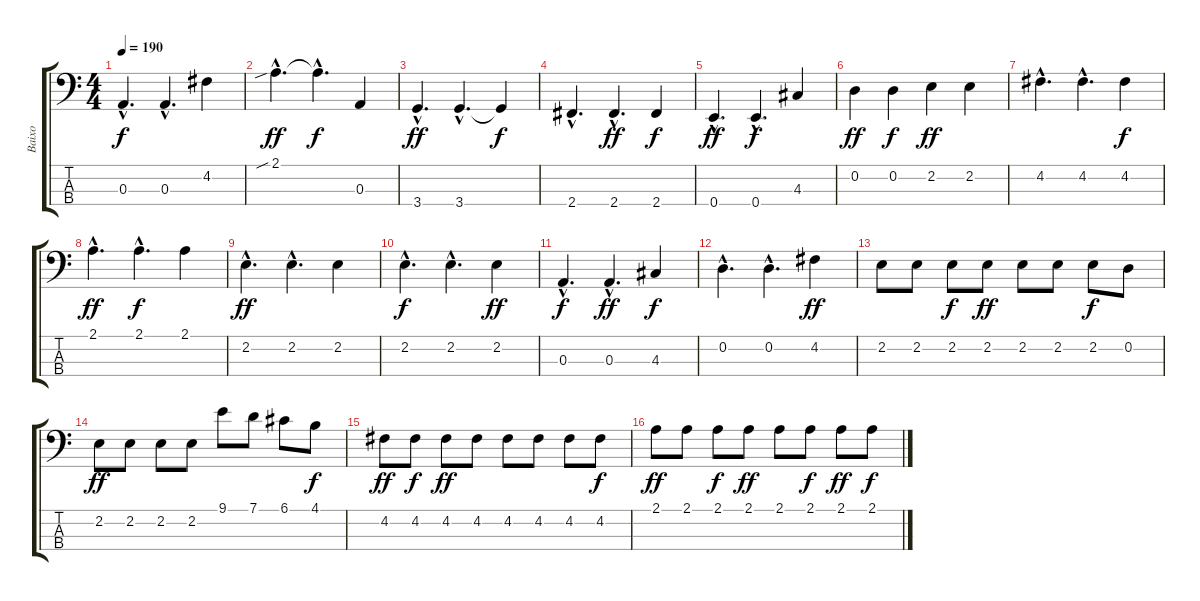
\track ("Baixo" "Baixo") {instrument electricbassfinger}
\staff {score tabs}
\tuning (G2 D2 A1 E1) {hide}
\ts (4 4)
\tempo 190
\clef f4
\ks c
0.3{hac}.4{d dy f} 0.3{hac}.4{d} 4.2.4 |
2.1{sib hac}.4{d dy ff} 2.1{hac t}.4{d dy f} 0.3.4 |
3.4{hac}.4{d dy ff} 3.4{hac}.4{d} 3.4{t}.4{dy f} |
2.4{hac}.4{d} 2.4{hac}.4{d dy ff} 2.4.4{dy f} |
0.4{hac}.4{d dy ff} 0.4{hac}.4{d dy f} 4.3.4 |
0.2.4{dy ff} 0.2.4{dy f} 2.2.4{dy ff} 2.2.4 |
4.2{hac}.4{d} 4.2{hac}.4{d} 4.2.4{dy f} |
2.1{hac}.4{d dy ff} 2.1{hac}.4{d dy f} 2.1.4 |
2.2{hac}.4{d dy ff} 2.2{hac}.4{d} 2.2.4 |
2.2{hac}.4{d dy f} 2.2{hac}.4{d} 2.2.4{dy ff} |
0.3{hac}.4{d dy f} 0.3{hac}.4{d dy ff} 4.3.4{dy f} |
0.2{hac}.4{d} 0.2{hac}.4{d} 4.2.4{dy ff} |
2.2.8 2.2.8 2.2.8{dy f} 2.2.8{dy ff} 2.2.8 2.2.8 2.2.8{dy f} 0.2.8 |
2.2.8{dy ff} 2.2.8 2.2.8 2.2.8 9.1.8 7.1.8 6.1.8 4.1.8{dy f} |
4.2.8{dy ff} 4.2.8{dy f} 4.2.8{dy ff} 4.2.8 4.2.8 4.2.8 4.2.8 4.2.8{dy f} |
2.1.8{dy ff} 2.1.8 2.1.8{dy f} 2.1.8{dy ff} 2.1.8 2.1.8{dy f} 2.1.8{dy ff} 2.1.8{dy f}
